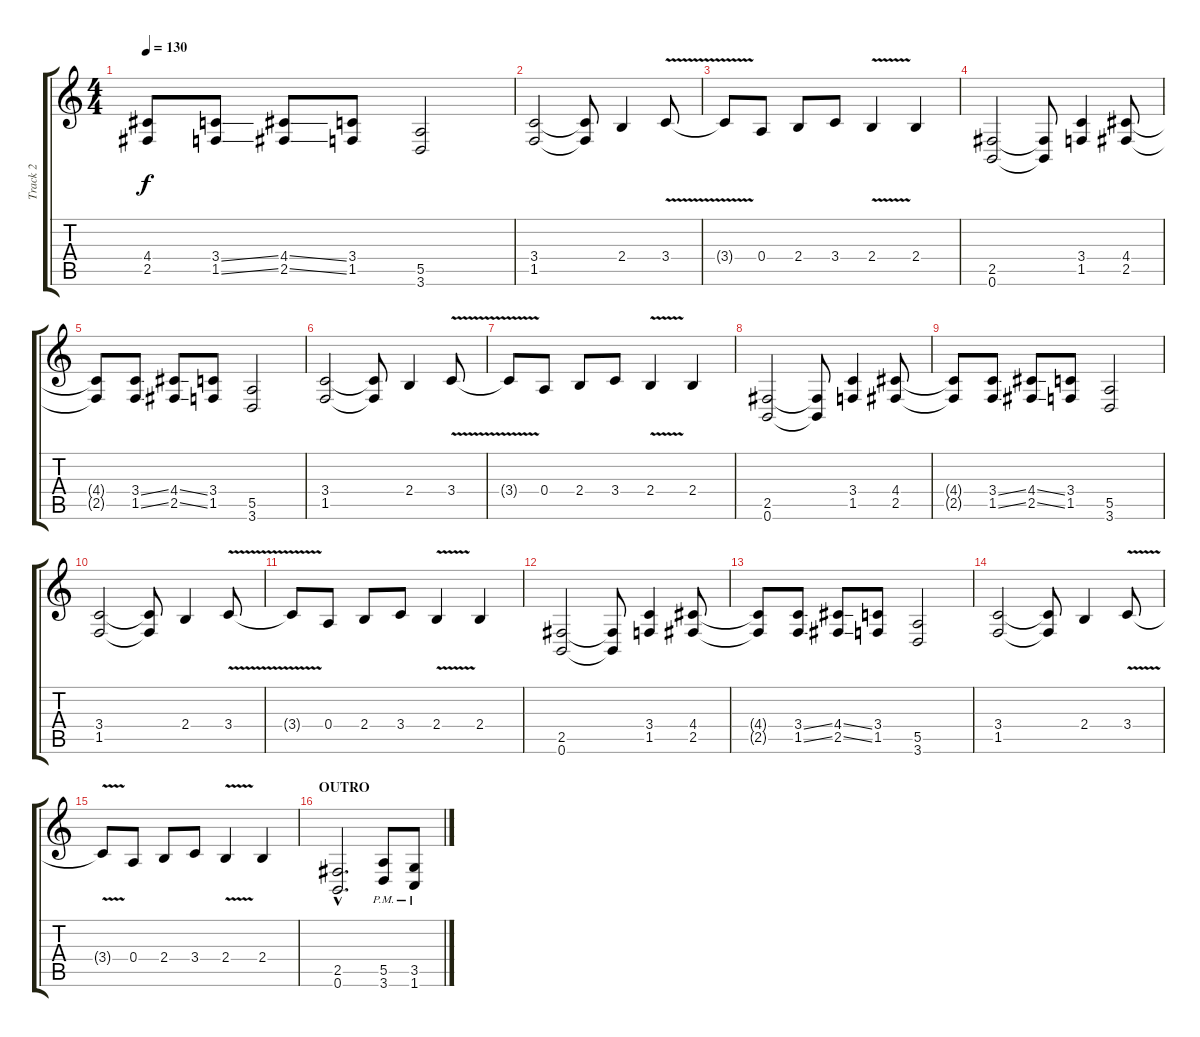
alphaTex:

\track ("Track 2" "Track 2") {instrument distortionguitar}
\staff {score tabs}
\tuning (B3 Gb3 D3 A2 E2 B1) {hide}
\ts (4 4)
\tempo 130
\clef g2
\ks c
(4.4{t} 2.5{t}).8{dy f} (3.4{ss} 1.5{ss}).8 (4.4{ss} 2.5{ss}).8 (3.4 1.5).8 (5.5 3.6).2 |
(3.4 1.5).2 (3.4{t} 1.5{t}).8 2.4.4 3.4{v}.8 |
3.4{t}.8 0.4.8 2.4.8 3.4.8 2.4{v}.4 2.4.4 |
(2.5 0.6).2 (2.5{t} 0.6{t}).8 (3.4 1.5).4 (4.4 2.5).8 |
(4.4{t} 2.5{t}).8 (3.4{ss} 1.5{ss}).8 (4.4{ss} 2.5{ss}).8 (3.4 1.5).8 (5.5 3.6).2 |
(3.4 1.5).2 (3.4{t} 1.5{t}).8 2.4.4 3.4{v}.8 |
3.4{t}.8 0.4.8 2.4.8 3.4.8 2.4{v}.4 2.4.4 |
(2.5 0.6).2 (2.5{t} 0.6{t}).8 (3.4 1.5).4 (4.4 2.5).8 |
(4.4{t} 2.5{t}).8 (3.4{ss} 1.5{ss}).8 (4.4{ss} 2.5{ss}).8 (3.4 1.5).8 (5.5 3.6).2 |
(3.4 1.5).2 (3.4{t} 1.5{t}).8 2.4.4 3.4{v}.8 |
3.4{t}.8 0.4.8 2.4.8 3.4.8 2.4{v}.4 2.4.4 |
(2.5 0.6).2 (2.5{t} 0.6{t}).8 (3.4 1.5).4 (4.4 2.5).8 |
(4.4{t} 2.5{t}).8 (3.4{ss} 1.5{ss}).8 (4.4{ss} 2.5{ss}).8 (3.4 1.5).8 (5.5 3.6).2 |
(3.4 1.5).2 (3.4{t} 1.5{t}).8 2.4.4 3.4{v}.8 |
3.4{t}.8 0.4.8 2.4.8 3.4.8 2.4{v}.4 2.4.4 |
\section ("" "OUTRO")
(2.5{hac} 0.6{hac}).2{d} (5.5{pm} 3.6{pm}).8 (3.5{pm} 1.6{pm}).8
